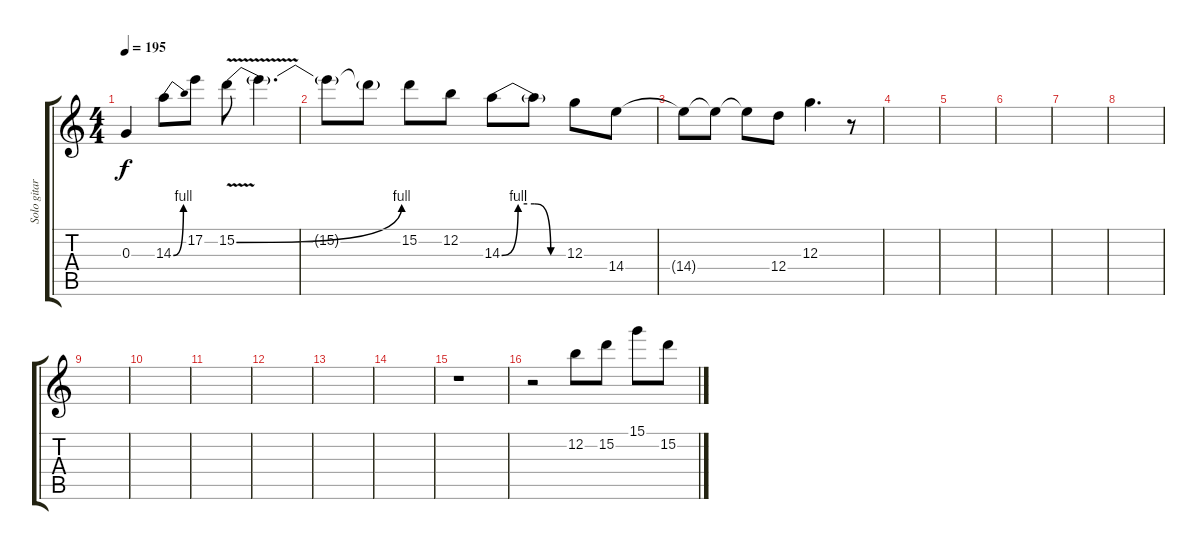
\track ("Solo gitar " "Solo gitar") {instrument overdrivenguitar}
\staff {score tabs}
\tuning (E4 B3 G3 D3 A2 E2) {hide}
\ts (4 4)
\tempo 195
\clef g2
\ks c
0.3.4{dy f} 14.3{be (bend 0 0 60 4)}.8 17.2.8 15.2{be (bend 0 0 60 4) v}.8 15.2{t}.4{d} |
15.2{t}.8 15.2{t}.8 15.2.8 12.2.8 14.3{be (custom 0 0 15 4 30 4 45 0 60 0)}.8 14.3{t}.8 12.3.8 14.4.8 |
14.4{t}.8 14.4{t}.8 14.4{t}.8 12.4.8 12.3.4{d} r.8 |
|
|
|
|
|
|
|
|
|
|
|
r.1 |
r.2 12.2.8 15.2.8 15.1.8 15.2.8
